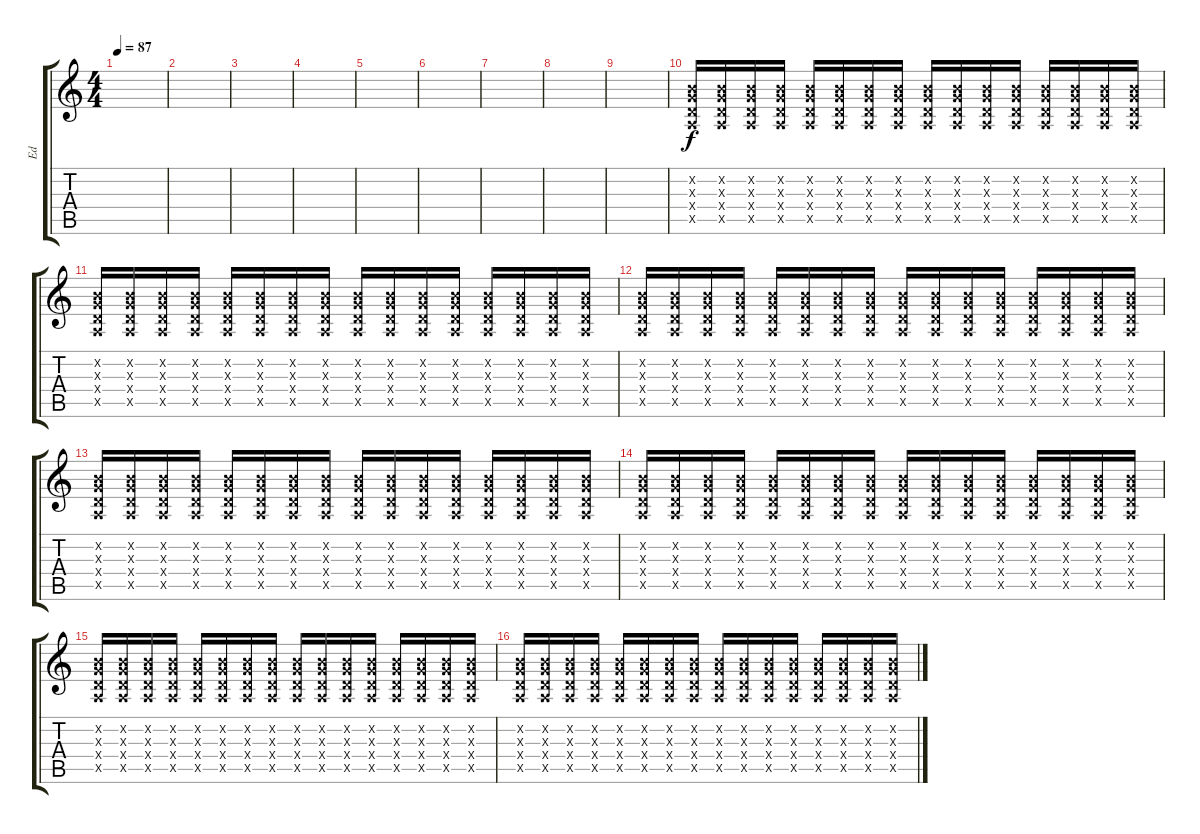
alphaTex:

\track ("Ed" "Ed") {instrument distortionguitar}
\staff {score tabs}
\tuning (E4 B3 G3 D3 A2 E2) {hide}
\ts (4 4)
\tempo 87
\clef g2
\ks c
|
|
|
|
|
|
|
|
|
(0.2{x} 0.3{x} 0.4{x} 0.5{x}).16 (0.2{x} 0.3{x} 0.4{x} 0.5{x}).16 (0.2{x} 0.3{x} 0.4{x} 0.5{x}).16 (0.2{x} 0.3{x} 0.4{x} 0.5{x}).16 (0.2{x} 0.3{x} 0.4{x} 0.5{x}).16 (0.2{x} 0.3{x} 0.4{x} 0.5{x}).16 (0.2{x} 0.3{x} 0.4{x} 0.5{x}).16 (0.2{x} 0.3{x} 0.4{x} 0.5{x}).16 (0.2{x} 0.3{x} 0.4{x} 0.5{x}).16 (0.2{x} 0.3{x} 0.4{x} 0.5{x}).16 (0.2{x} 0.3{x} 0.4{x} 0.5{x}).16 (0.2{x} 0.3{x} 0.4{x} 0.5{x}).16 (0.2{x} 0.3{x} 0.4{x} 0.5{x}).16 (0.2{x} 0.3{x} 0.4{x} 0.5{x}).16 (0.2{x} 0.3{x} 0.4{x} 0.5{x}).16 (0.2{x} 0.3{x} 0.4{x} 0.5{x}).16 |
(0.2{x} 0.3{x} 0.4{x} 0.5{x}).16 (0.2{x} 0.3{x} 0.4{x} 0.5{x}).16 (0.2{x} 0.3{x} 0.4{x} 0.5{x}).16 (0.2{x} 0.3{x} 0.4{x} 0.5{x}).16 (0.2{x} 0.3{x} 0.4{x} 0.5{x}).16 (0.2{x} 0.3{x} 0.4{x} 0.5{x}).16 (0.2{x} 0.3{x} 0.4{x} 0.5{x}).16 (0.2{x} 0.3{x} 0.4{x} 0.5{x}).16 (0.2{x} 0.3{x} 0.4{x} 0.5{x}).16 (0.2{x} 0.3{x} 0.4{x} 0.5{x}).16 (0.2{x} 0.3{x} 0.4{x} 0.5{x}).16 (0.2{x} 0.3{x} 0.4{x} 0.5{x}).16 (0.2{x} 0.3{x} 0.4{x} 0.5{x}).16 (0.2{x} 0.3{x} 0.4{x} 0.5{x}).16 (0.2{x} 0.3{x} 0.4{x} 0.5{x}).16 (0.2{x} 0.3{x} 0.4{x} 0.5{x}).16 |
(0.2{x} 0.3{x} 0.4{x} 0.5{x}).16 (0.2{x} 0.3{x} 0.4{x} 0.5{x}).16 (0.2{x} 0.3{x} 0.4{x} 0.5{x}).16 (0.2{x} 0.3{x} 0.4{x} 0.5{x}).16 (0.2{x} 0.3{x} 0.4{x} 0.5{x}).16 (0.2{x} 0.3{x} 0.4{x} 0.5{x}).16 (0.2{x} 0.3{x} 0.4{x} 0.5{x}).16 (0.2{x} 0.3{x} 0.4{x} 0.5{x}).16 (0.2{x} 0.3{x} 0.4{x} 0.5{x}).16 (0.2{x} 0.3{x} 0.4{x} 0.5{x}).16 (0.2{x} 0.3{x} 0.4{x} 0.5{x}).16 (0.2{x} 0.3{x} 0.4{x} 0.5{x}).16 (0.2{x} 0.3{x} 0.4{x} 0.5{x}).16 (0.2{x} 0.3{x} 0.4{x} 0.5{x}).16 (0.2{x} 0.3{x} 0.4{x} 0.5{x}).16 (0.2{x} 0.3{x} 0.4{x} 0.5{x}).16 |
(0.2{x} 0.3{x} 0.4{x} 0.5{x}).16 (0.2{x} 0.3{x} 0.4{x} 0.5{x}).16 (0.2{x} 0.3{x} 0.4{x} 0.5{x}).16 (0.2{x} 0.3{x} 0.4{x} 0.5{x}).16 (0.2{x} 0.3{x} 0.4{x} 0.5{x}).16 (0.2{x} 0.3{x} 0.4{x} 0.5{x}).16 (0.2{x} 0.3{x} 0.4{x} 0.5{x}).16 (0.2{x} 0.3{x} 0.4{x} 0.5{x}).16 (0.2{x} 0.3{x} 0.4{x} 0.5{x}).16 (0.2{x} 0.3{x} 0.4{x} 0.5{x}).16 (0.2{x} 0.3{x} 0.4{x} 0.5{x}).16 (0.2{x} 0.3{x} 0.4{x} 0.5{x}).16 (0.2{x} 0.3{x} 0.4{x} 0.5{x}).16 (0.2{x} 0.3{x} 0.4{x} 0.5{x}).16 (0.2{x} 0.3{x} 0.4{x} 0.5{x}).16 (0.2{x} 0.3{x} 0.4{x} 0.5{x}).16 |
(0.2{x} 0.3{x} 0.4{x} 0.5{x}).16 (0.2{x} 0.3{x} 0.4{x} 0.5{x}).16 (0.2{x} 0.3{x} 0.4{x} 0.5{x}).16 (0.2{x} 0.3{x} 0.4{x} 0.5{x}).16 (0.2{x} 0.3{x} 0.4{x} 0.5{x}).16 (0.2{x} 0.3{x} 0.4{x} 0.5{x}).16 (0.2{x} 0.3{x} 0.4{x} 0.5{x}).16 (0.2{x} 0.3{x} 0.4{x} 0.5{x}).16 (0.2{x} 0.3{x} 0.4{x} 0.5{x}).16 (0.2{x} 0.3{x} 0.4{x} 0.5{x}).16 (0.2{x} 0.3{x} 0.4{x} 0.5{x}).16 (0.2{x} 0.3{x} 0.4{x} 0.5{x}).16 (0.2{x} 0.3{x} 0.4{x} 0.5{x}).16 (0.2{x} 0.3{x} 0.4{x} 0.5{x}).16 (0.2{x} 0.3{x} 0.4{x} 0.5{x}).16 (0.2{x} 0.3{x} 0.4{x} 0.5{x}).16 |
(0.2{x} 0.3{x} 0.4{x} 0.5{x}).16 (0.2{x} 0.3{x} 0.4{x} 0.5{x}).16 (0.2{x} 0.3{x} 0.4{x} 0.5{x}).16 (0.2{x} 0.3{x} 0.4{x} 0.5{x}).16 (0.2{x} 0.3{x} 0.4{x} 0.5{x}).16 (0.2{x} 0.3{x} 0.4{x} 0.5{x}).16 (0.2{x} 0.3{x} 0.4{x} 0.5{x}).16 (0.2{x} 0.3{x} 0.4{x} 0.5{x}).16 (0.2{x} 0.3{x} 0.4{x} 0.5{x}).16 (0.2{x} 0.3{x} 0.4{x} 0.5{x}).16 (0.2{x} 0.3{x} 0.4{x} 0.5{x}).16 (0.2{x} 0.3{x} 0.4{x} 0.5{x}).16 (0.2{x} 0.3{x} 0.4{x} 0.5{x}).16 (0.2{x} 0.3{x} 0.4{x} 0.5{x}).16 (0.2{x} 0.3{x} 0.4{x} 0.5{x}).16 (0.2{x} 0.3{x} 0.4{x} 0.5{x}).16 |
(0.2{x} 0.3{x} 0.4{x} 0.5{x}).16 (0.2{x} 0.3{x} 0.4{x} 0.5{x}).16 (0.2{x} 0.3{x} 0.4{x} 0.5{x}).16 (0.2{x} 0.3{x} 0.4{x} 0.5{x}).16 (0.2{x} 0.3{x} 0.4{x} 0.5{x}).16 (0.2{x} 0.3{x} 0.4{x} 0.5{x}).16 (0.2{x} 0.3{x} 0.4{x} 0.5{x}).16 (0.2{x} 0.3{x} 0.4{x} 0.5{x}).16 (0.2{x} 0.3{x} 0.4{x} 0.5{x}).16 (0.2{x} 0.3{x} 0.4{x} 0.5{x}).16 (0.2{x} 0.3{x} 0.4{x} 0.5{x}).16 (0.2{x} 0.3{x} 0.4{x} 0.5{x}).16 (0.2{x} 0.3{x} 0.4{x} 0.5{x}).16 (0.2{x} 0.3{x} 0.4{x} 0.5{x}).16 (0.2{x} 0.3{x} 0.4{x} 0.5{x}).16 (0.2{x} 0.3{x} 0.4{x} 0.5{x}).16
